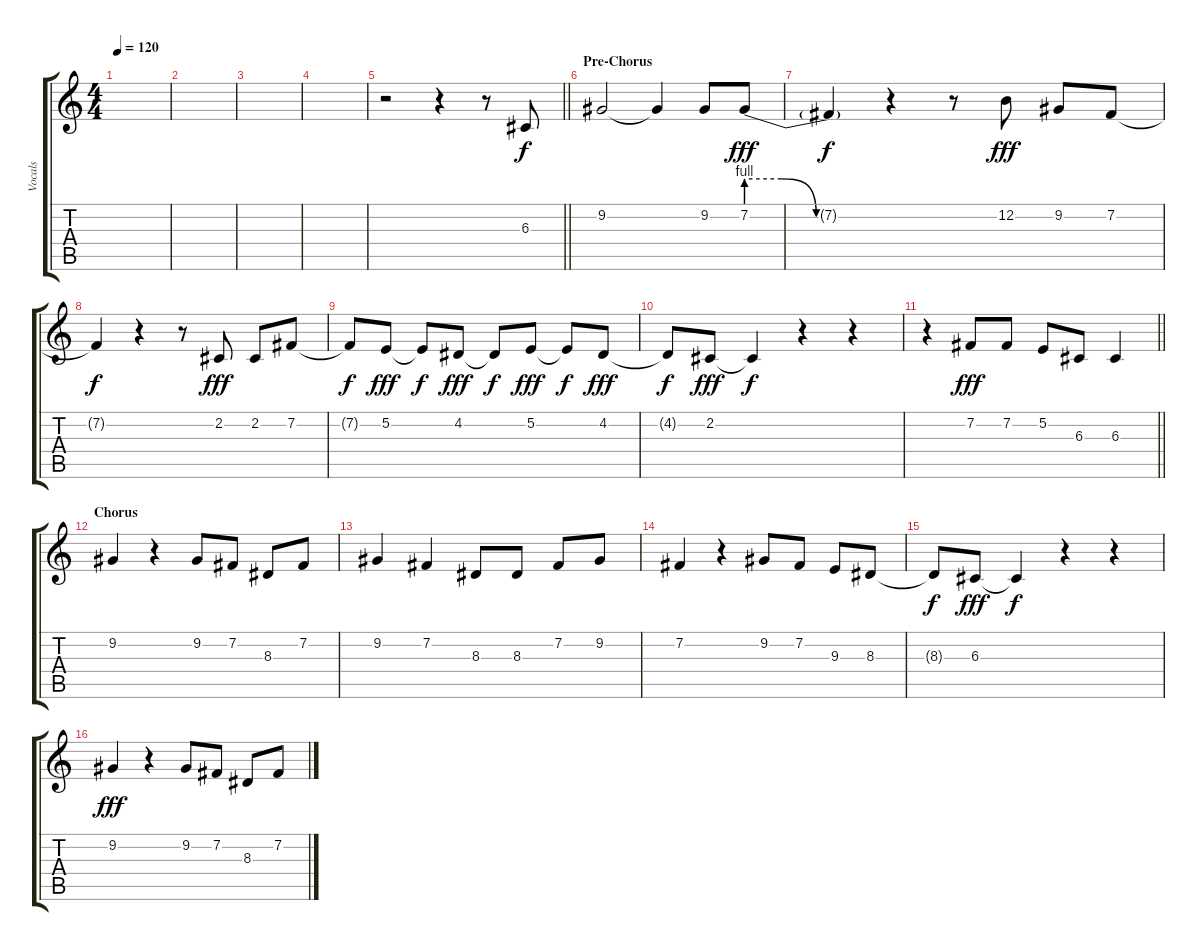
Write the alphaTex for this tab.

\track ("Vocals" "Vocals") {instrument lead2sawtooth}
\staff {score tabs}
\tuning (E4 B3 G3 D3 A2 E2) {hide}
\ts (4 4)
\tempo 120
\clef g2
\ks c
|
|
|
|
\barLineRight lightlight
r.2 r.4 r.8 6.3.8 |
\section ("" "Pre-Chorus")
9.2.2 9.2{t}.4{dy f} 9.2.8 7.2{be (custom 0 4 15 4 30 0 60 0)}.8{dy fff} |
7.2{t}.4{dy f} r.4 r.8 12.2.8{dy fff} 9.2.8 7.2.8 |
7.2{t}.4{dy f} r.4 r.8 2.2.8{dy fff} 2.2.8 7.2.8 |
7.2{t}.8{dy f} 5.2.8{dy fff} 5.2{t}.8{dy f} 4.2.8{dy fff} 4.2{t}.8{dy f} 5.2.8{dy fff} 5.2{t}.8{dy f} 4.2.8{dy fff} |
4.2{t}.8{dy f} 2.2.8{dy fff} 2.2{t}.4{dy f} r.4 r.4 |
\barLineRight lightlight
r.4 7.2.8{dy fff} 7.2.8 5.2.8 6.3.8 6.3.4 |
\section ("" "Chorus")
9.2.4 r.4 9.2.8 7.2.8 8.3.8 7.2.8 |
9.2.4 7.2.4 8.3.8 8.3.8 7.2.8 9.2.8 |
7.2.4 r.4 9.2.8 7.2.8 9.3.8 8.3.8 |
8.3{t}.8{dy f} 6.3.8{dy fff} 6.3{t}.4{dy f} r.4 r.4 |
9.2.4{dy fff} r.4 9.2.8 7.2.8 8.3.8 7.2.8
